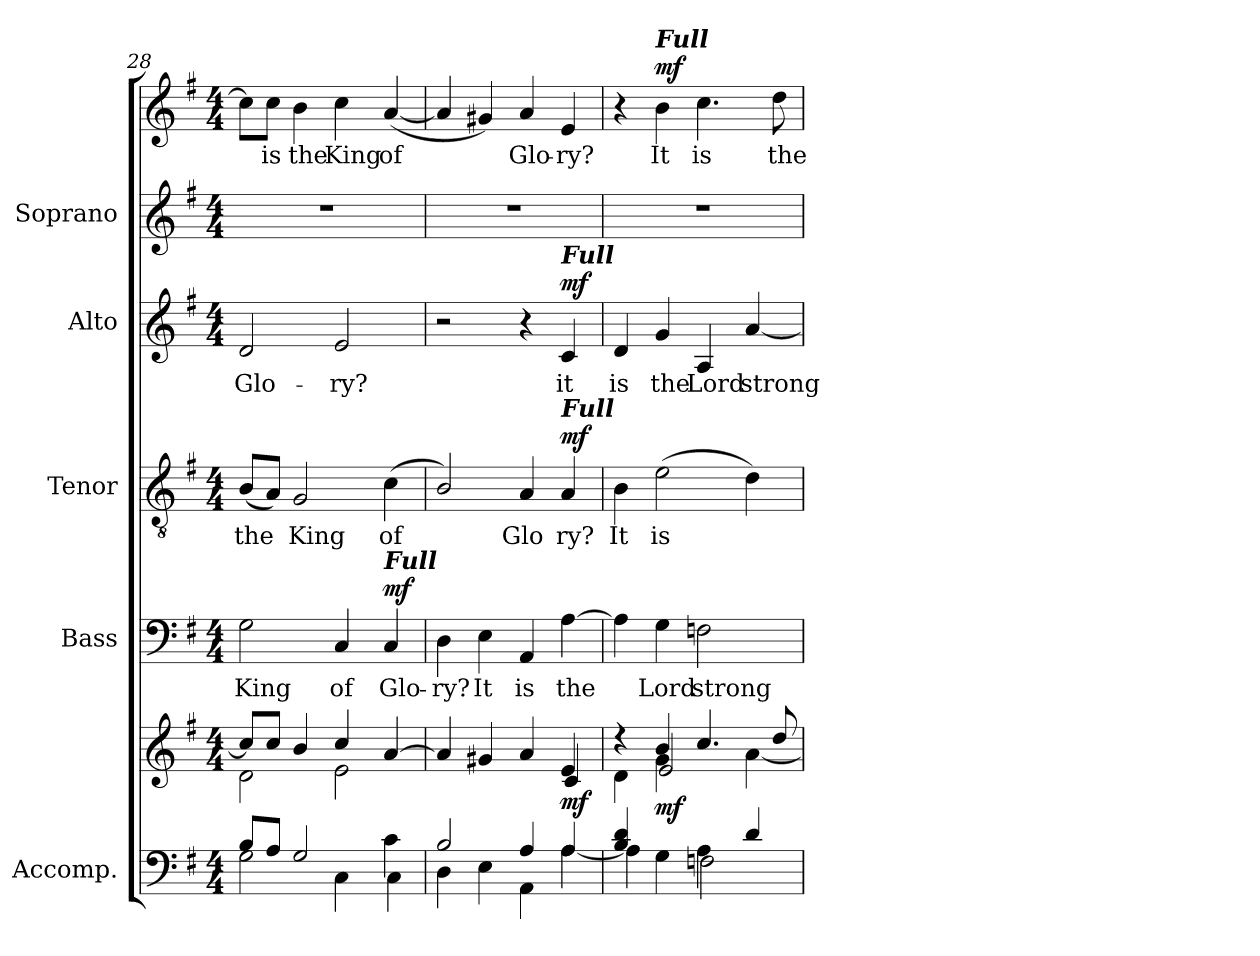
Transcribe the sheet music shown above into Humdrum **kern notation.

**kern	**kern	**dynam	**kern	**text	**dynam	**kern	**text	**dynam	**kern	**text	**dynam	**kern	**kern	**text	**dynam
*part5	*part5	*part5	*part4	*part4	*part4	*part3	*part3	*part3	*part2	*part2	*part2	*part1	*part1	*part1	*part1
*staff7	*staff6	*staff6/7	*staff5	*staff5	*staff5	*staff4	*staff4	*staff4	*staff3	*staff3	*staff3	*staff2	*staff1	*staff1	*staff1/2
*I"Accomp.	*	*	*I"Bass	*	*	*I"Tenor	*	*	*I"Alto	*	*	*I"Soprano	*	*	*
*	*	*	*I'B	*	*	*I'T	*	*	*I'A	*	*	*I'S	*	*	*
!!LO:PB:g=z
*clefF4	*clefG2	*	*clefF4	*	*	*clefGv2	*	*	*clefG2	*	*	*clefG2	*clefG2	*	*
*k[f#]	*k[f#]	*	*k[f#]	*	*	*k[f#]	*	*	*k[f#]	*	*	*k[f#]	*k[f#]	*	*
*G:	*G:	*	*G:	*	*	*G:	*	*	*G:	*	*	*G:	*G:	*	*
*M4/4	*M4/4	*	*M4/4	*	*	*M4/4	*	*	*M4/4	*	*	*M4/4	*M4/4	*	*
=28	=28	=28	=28	=28	=28	=28	=28	=28	=28	=28	=28	=28	=28	=28	=28
*^	*^	*	*	*	*	*	*	*	*	*	*	*	*	*	*
!	!	!	!	!	!	!LO:LY:b	!	!	!LO:LY:b	!	!	!LO:LY:b	!	!	!	!	!
8B/L	2G\	8cc/L]	2d\	.	2G\	King	.	(<8B/L	the	.	2d/	Glo-	.	1r	8cc\L]	.	.
!	!	!	!	!	!	!	!	!	!	!	!	!	!	!	!	!LO:LY:b	!
8A/J	.	8cc/J	.	.	.	.	.	8A/J)	.	.	.	.	.	.	8cc\J	is	.
!	!	!	!	!	!	!	!	!	!LO:LY:b	!	!	!	!	!	!	!LO:LY:b	!
2G/	.	4b/	.	.	.	.	.	2G/	King	.	.	.	.	.	4b\	the	.
!	!	!	!	!	!	!LO:LY:b	!	!	!	!	!	!LO:LY:b	!	!	!	!LO:LY:b	!
.	4C\	4cc/	2e\	.	4C/	of	.	.	.	.	2e/	-ry?	.	.	4cc\	King	.
!	!	!	!	!	!LO:TX:a:Bi:t=Full	!	!	!	!	!	!	!	!	!	!	!	!
!	!	!	!	!	!	!LO:LY:b	!LO:DY:b	!	!LO:LY:b	!	!	!	!	!	!	!LO:LY:b	!
4c\	4C\	[>4a/	.	.	4C/	Glo-	mf	(>4c\	of	.	.	.	.	.	(<[4a/	of	.
=29	=29	=29	=29	=29	=29	=29	=29	=29	=29	=29	=29	=29	=29	=29	=29	=29	=29
!	!	!	!	!	!	!LO:LY:b	!	!	!	!	!	!	!	!	!	!	!
2B/	4D\	4a/]	2ryy	.	4D\	-ry?	.	2B/)	.	.	2r	.	.	1r	4a/]	.	.
!	!	!	!	!	!	!LO:LY:b	!	!	!	!	!	!	!	!	!	!	!
.	4E\	4g#X/	.	.	4E\	It	.	.	.	.	.	.	.	.	4g#X/)	.	.
!	!	!	!	!	!	!LO:LY:b	!	!	!LO:LY:b	!	!	!	!	!	!	!LO:LY:b	!
4A/	4AA\	4a/	4ryy	.	4AA/	is	.	4A/	Glo­	.	4r	.	.	.	4a/	Glo-	.
!	!	!	!	!	!	!	!	!	!	!	!LO:TX:a:Bi:t=Full	!	!	!	!	!	!
!	!	!	!	!	!	!	!	!LO:TX:a:Bi:t=Full	!	!	!	!	!	!	!	!	!
!	!	!	!	!LO:DY:b	!	!LO:LY:b	!	!	!LO:LY:b	!LO:DY:b	!	!LO:LY:b	!LO:DY:b	!	!	!LO:LY:b	!
4A/	[<4A\	4e/	4c/	mf	[4A\	the	.	4A/	ry?	mf	4c/	it	mf	.	4e/	-ry?	.
=30	=30	=30	=30	=30	=30	=30	=30	=30	=30	=30	=30	=30	=30	=30	=30	=30	=30
*	*^	*	*^	*	*	*	*	*	*	*	*	*	*	*	*	*	*
!	!	!	!	!	!	!	!	!	!	!	!LO:LY:b	!	!	!LO:LY:b	!	!	!	!	!
2ryy	4B/ 4d/	4A\]	4r	4d\	4ryy	.	4A\]	.	.	4B\	It	.	4d/	is	.	1r	4r	.	.
!	!	!	!	!	!	!	!	!	!	!	!	!	!	!	!	!	!LO:TX:a:Bi:t=Full	!	!
!	!	!	!	!	!	!LO:DY:b	!	!LO:LY:b	!	!	!LO:LY:b	!	!	!LO:LY:b	!	!	!	!LO:LY:b	!LO:DY:b
.	2ryy	4G\	4b/	4g\	2e/	mf	4G\	Lord	.	(>2e\	is	.	4g/	the	.	.	4b\	It	mf
!	!	!	!	!	!	!	!	!LO:LY:b	!	!	!	!	!	!LO:LY:b	!	!	!	!LO:LY:b	!
4A\	.	2Fn\	4.cc/	4ryy	.	.	2Fn\	strong	.	.	.	.	4A/	Lord	.	.	4.cc\	is	.
!	!	!	!	!	!	!	!	!	!	!	!	!	!	!LO:LY:b	!	!	!	!	!
4ryy	4d/	.	.	[<4a\	4ryy	.	.	.	.	4d\)	.	.	[4a/	strong	.	.	.	.	.
!	!	!	!	!	!	!	!	!	!	!	!	!	!	!	!	!	!	!LO:LY:b	!
.	.	.	8dd/	.	.	.	.	.	.	.	.	.	.	.	.	.	8dd\	the	.
*v	*v	*v	*	*	*	*	*	*	*	*	*	*	*	*	*	*	*	*	*
*	*v	*v	*v	*	*	*	*	*	*	*	*	*	*	*	*	*	*
=	=	=	=	=	=	=	=	=	=	=	=	=	=	=	=
*-	*-	*-	*-	*-	*-	*-	*-	*-	*-	*-	*-	*-	*-	*-	*-
